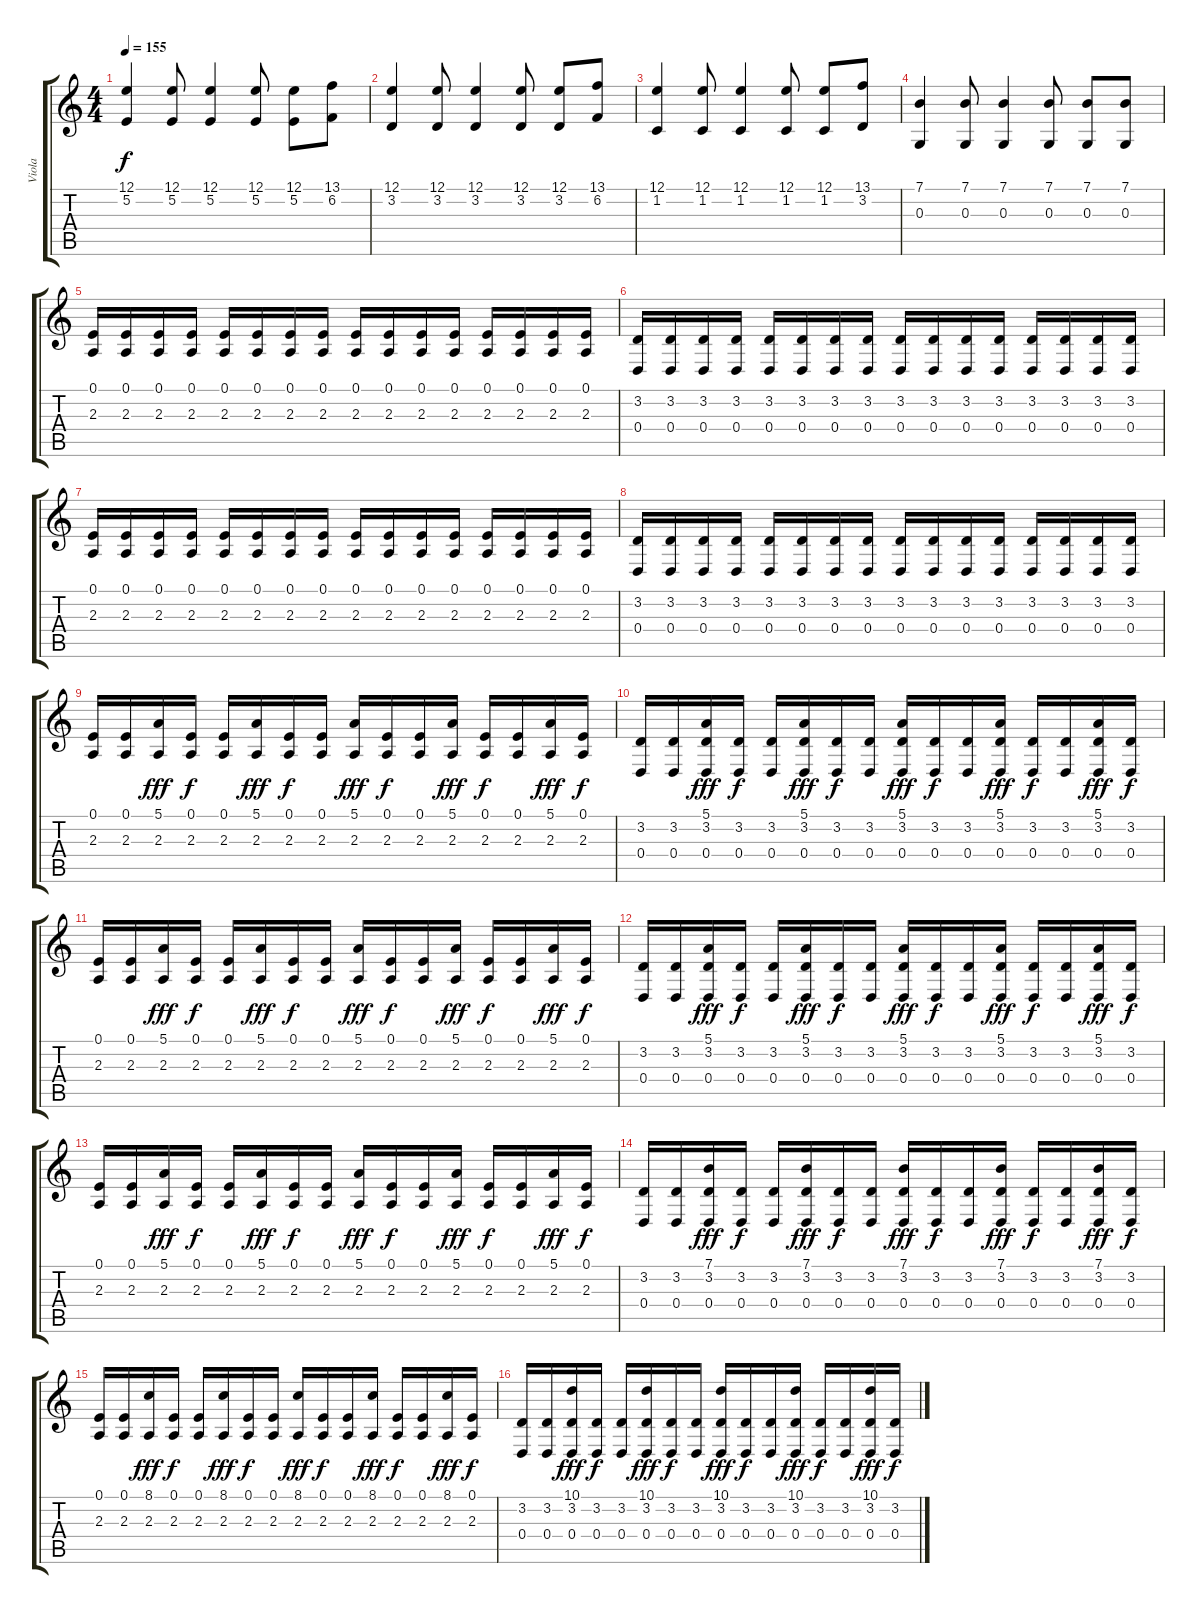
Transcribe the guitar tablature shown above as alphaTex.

\track ("Viola" "Viola") {instrument viola}
\staff {score tabs}
\tuning (E4 B3 G3 D3 A2 E2) {hide}
\ts (4 4)
\tempo 155
\clef g2
\ks c
(12.1 5.2).4{dy f} (12.1 5.2).8 (12.1 5.2).4 (12.1 5.2).8 (12.1 5.2).8 (13.1 6.2).8 |
(12.1 3.2).4 (12.1 3.2).8 (12.1 3.2).4 (12.1 3.2).8 (12.1 3.2).8 (13.1 6.2).8 |
(12.1 1.2).4 (12.1 1.2).8 (12.1 1.2).4 (12.1 1.2).8 (12.1 1.2).8 (13.1 3.2).8 |
(7.1 0.3).4 (7.1 0.3).8 (7.1 0.3).4 (7.1 0.3).8 (7.1 0.3).8 (7.1 0.3).8 |
(0.1 2.3).16 (0.1 2.3).16 (0.1 2.3).16 (0.1 2.3).16 (0.1 2.3).16 (0.1 2.3).16 (0.1 2.3).16 (0.1 2.3).16 (0.1 2.3).16 (0.1 2.3).16 (0.1 2.3).16 (0.1 2.3).16 (0.1 2.3).16 (0.1 2.3).16 (0.1 2.3).16 (0.1 2.3).16 |
(3.2 0.4).16 (3.2 0.4).16 (3.2 0.4).16 (3.2 0.4).16 (3.2 0.4).16 (3.2 0.4).16 (3.2 0.4).16 (3.2 0.4).16 (3.2 0.4).16 (3.2 0.4).16 (3.2 0.4).16 (3.2 0.4).16 (3.2 0.4).16 (3.2 0.4).16 (3.2 0.4).16 (3.2 0.4).16 |
(0.1 2.3).16 (0.1 2.3).16 (0.1 2.3).16 (0.1 2.3).16 (0.1 2.3).16 (0.1 2.3).16 (0.1 2.3).16 (0.1 2.3).16 (0.1 2.3).16 (0.1 2.3).16 (0.1 2.3).16 (0.1 2.3).16 (0.1 2.3).16 (0.1 2.3).16 (0.1 2.3).16 (0.1 2.3).16 |
(3.2 0.4).16 (3.2 0.4).16 (3.2 0.4).16 (3.2 0.4).16 (3.2 0.4).16 (3.2 0.4).16 (3.2 0.4).16 (3.2 0.4).16 (3.2 0.4).16 (3.2 0.4).16 (3.2 0.4).16 (3.2 0.4).16 (3.2 0.4).16 (3.2 0.4).16 (3.2 0.4).16 (3.2 0.4).16 |
(0.1 2.3).16 (0.1 2.3).16 (5.1 2.3).16{dy fff} (0.1 2.3).16{dy f} (0.1 2.3).16 (5.1 2.3).16{dy fff} (0.1 2.3).16{dy f} (0.1 2.3).16 (5.1 2.3).16{dy fff} (0.1 2.3).16{dy f} (0.1 2.3).16 (5.1 2.3).16{dy fff} (0.1 2.3).16{dy f} (0.1 2.3).16 (5.1 2.3).16{dy fff} (0.1 2.3).16{dy f} |
(3.2 0.4).16 (3.2 0.4).16 (5.1 3.2 0.4).16{dy fff} (3.2 0.4).16{dy f} (3.2 0.4).16 (5.1 3.2 0.4).16{dy fff} (3.2 0.4).16{dy f} (3.2 0.4).16 (5.1 3.2 0.4).16{dy fff} (3.2 0.4).16{dy f} (3.2 0.4).16 (5.1 3.2 0.4).16{dy fff} (3.2 0.4).16{dy f} (3.2 0.4).16 (5.1 3.2 0.4).16{dy fff} (3.2 0.4).16{dy f} |
(0.1 2.3).16 (0.1 2.3).16 (5.1 2.3).16{dy fff} (0.1 2.3).16{dy f} (0.1 2.3).16 (5.1 2.3).16{dy fff} (0.1 2.3).16{dy f} (0.1 2.3).16 (5.1 2.3).16{dy fff} (0.1 2.3).16{dy f} (0.1 2.3).16 (5.1 2.3).16{dy fff} (0.1 2.3).16{dy f} (0.1 2.3).16 (5.1 2.3).16{dy fff} (0.1 2.3).16{dy f} |
(3.2 0.4).16 (3.2 0.4).16 (5.1 3.2 0.4).16{dy fff} (3.2 0.4).16{dy f} (3.2 0.4).16 (5.1 3.2 0.4).16{dy fff} (3.2 0.4).16{dy f} (3.2 0.4).16 (5.1 3.2 0.4).16{dy fff} (3.2 0.4).16{dy f} (3.2 0.4).16 (5.1 3.2 0.4).16{dy fff} (3.2 0.4).16{dy f} (3.2 0.4).16 (5.1 3.2 0.4).16{dy fff} (3.2 0.4).16{dy f} |
(0.1 2.3).16 (0.1 2.3).16 (5.1 2.3).16{dy fff} (0.1 2.3).16{dy f} (0.1 2.3).16 (5.1 2.3).16{dy fff} (0.1 2.3).16{dy f} (0.1 2.3).16 (5.1 2.3).16{dy fff} (0.1 2.3).16{dy f} (0.1 2.3).16 (5.1 2.3).16{dy fff} (0.1 2.3).16{dy f} (0.1 2.3).16 (5.1 2.3).16{dy fff} (0.1 2.3).16{dy f} |
(3.2 0.4).16 (3.2 0.4).16 (7.1 3.2 0.4).16{dy fff} (3.2 0.4).16{dy f} (3.2 0.4).16 (7.1 3.2 0.4).16{dy fff} (3.2 0.4).16{dy f} (3.2 0.4).16 (7.1 3.2 0.4).16{dy fff} (3.2 0.4).16{dy f} (3.2 0.4).16 (7.1 3.2 0.4).16{dy fff} (3.2 0.4).16{dy f} (3.2 0.4).16 (7.1 3.2 0.4).16{dy fff} (3.2 0.4).16{dy f} |
(0.1 2.3).16 (0.1 2.3).16 (8.1 2.3).16{dy fff} (0.1 2.3).16{dy f} (0.1 2.3).16 (8.1 2.3).16{dy fff} (0.1 2.3).16{dy f} (0.1 2.3).16 (8.1 2.3).16{dy fff} (0.1 2.3).16{dy f} (0.1 2.3).16 (8.1 2.3).16{dy fff} (0.1 2.3).16{dy f} (0.1 2.3).16 (8.1 2.3).16{dy fff} (0.1 2.3).16{dy f} |
(3.2 0.4).16 (3.2 0.4).16 (10.1 3.2 0.4).16{dy fff} (3.2 0.4).16{dy f} (3.2 0.4).16 (10.1 3.2 0.4).16{dy fff} (3.2 0.4).16{dy f} (3.2 0.4).16 (10.1 3.2 0.4).16{dy fff} (3.2 0.4).16{dy f} (3.2 0.4).16 (10.1 3.2 0.4).16{dy fff} (3.2 0.4).16{dy f} (3.2 0.4).16 (10.1 3.2 0.4).16{dy fff} (3.2 0.4).16{dy f}
